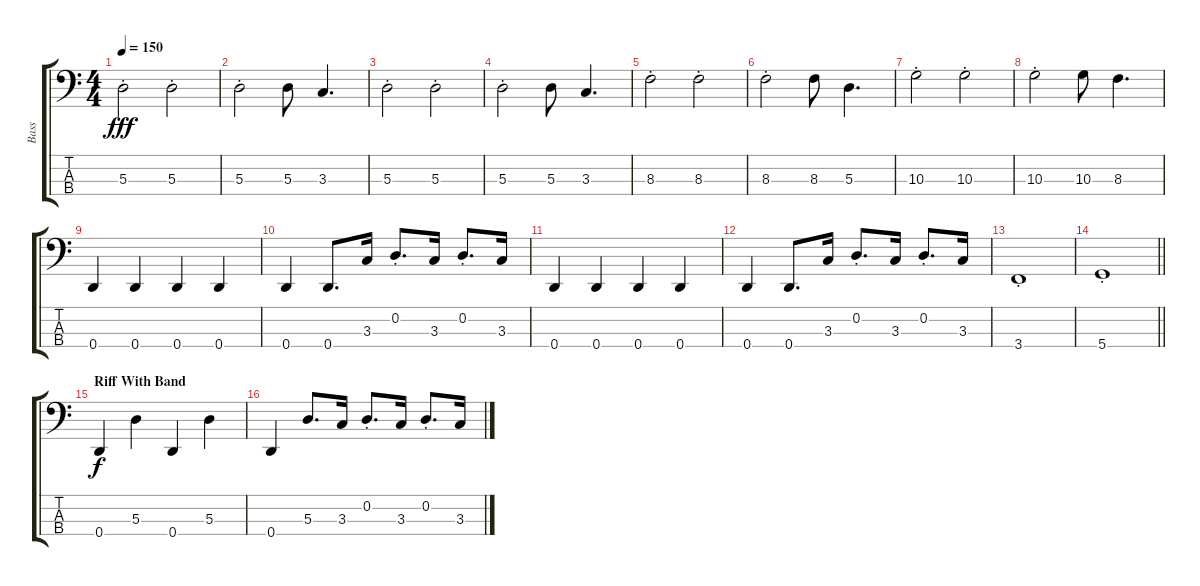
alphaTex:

\track ("Bass" "Bass") {instrument electricbassfinger}
\staff {score tabs}
\tuning (G2 D2 A1 D1) {hide}
\ts (4 4)
\tempo 150
\clef f4
\ks c
5.3{st}.2{dy fff} 5.3{st}.2 |
5.3{st}.2 5.3.8 3.3.4{d} |
5.3{st}.2 5.3{st}.2 |
5.3{st}.2 5.3.8 3.3.4{d} |
8.3{st}.2 8.3{st}.2 |
8.3{st}.2 8.3.8 5.3.4{d} |
10.3{st}.2 10.3{st}.2 |
10.3{st}.2 10.3.8 8.3.4{d} |
0.4.4 0.4.4 0.4.4 0.4.4 |
0.4.4 0.4.8{d} 3.3.16 0.2{st}.8{d} 3.3.16 0.2{st}.8{d} 3.3.16 |
0.4.4 0.4.4 0.4.4 0.4.4 |
0.4.4 0.4.8{d} 3.3.16 0.2{st}.8{d} 3.3.16 0.2{st}.8{d} 3.3.16 |
3.4{st}.1 |
\barLineRight lightlight
5.4{st}.1 |
\section ("" "Riff With Band")
0.4.4{dy f} 5.3.4 0.4.4 5.3.4 |
0.4.4 5.3.8{d} 3.3.16 0.2{st}.8{d} 3.3.16 0.2{st}.8{d} 3.3.16
